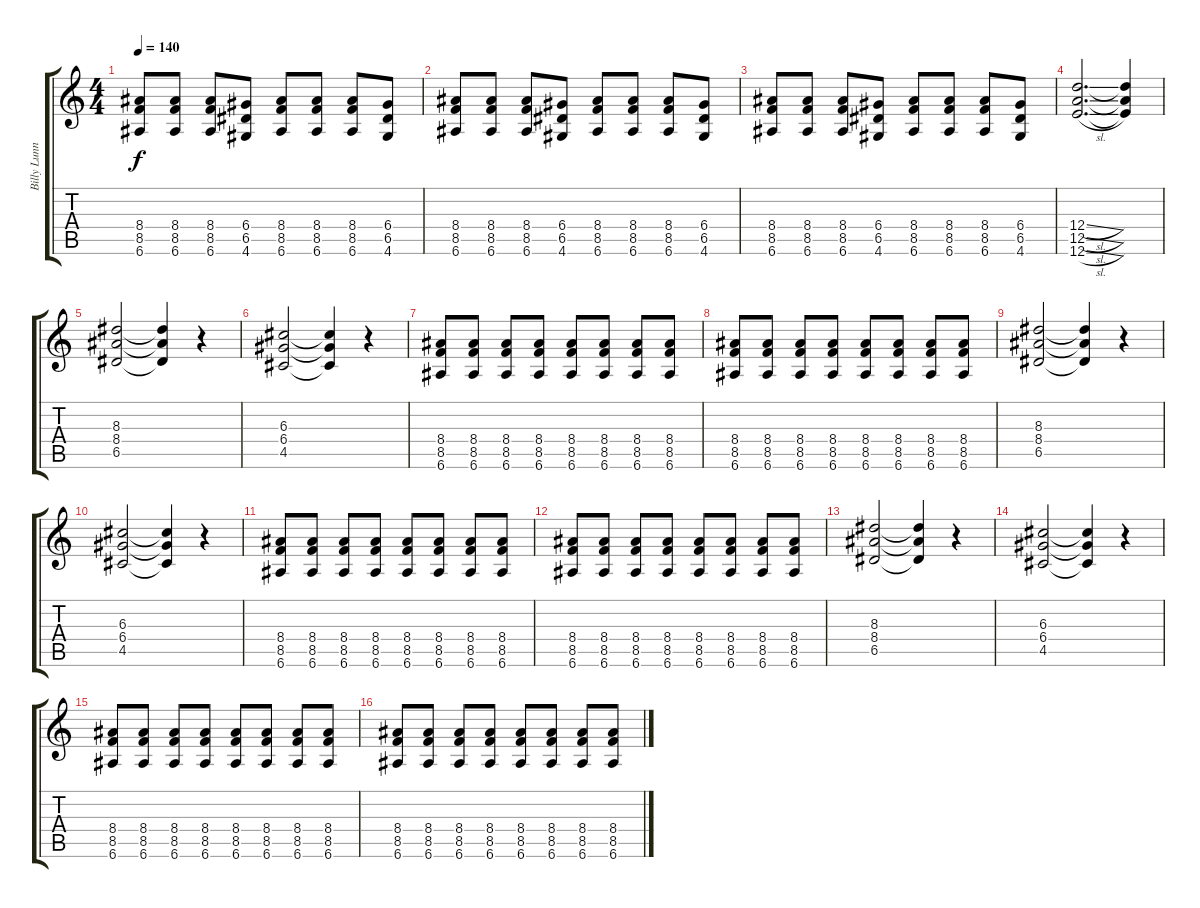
\track ("Billy Lunn (mutted)" "Billy Lunn") {instrument overdrivenguitar}
\staff {score tabs}
\tuning (E4 B3 G3 D3 A2 E2) {hide}
\ts (4 4)
\tempo 140
\clef g2
\ks c
(8.4 8.5 6.6).8{dy f} (8.4 8.5 6.6).8 (8.4 8.5 6.6).8 (6.4 6.5 4.6).8 (8.4 8.5 6.6).8 (8.4 8.5 6.6).8 (8.4 8.5 6.6).8 (6.4 6.5 4.6).8 |
(8.4 8.5 6.6).8 (8.4 8.5 6.6).8 (8.4 8.5 6.6).8 (6.4 6.5 4.6).8 (8.4 8.5 6.6).8 (8.4 8.5 6.6).8 (8.4 8.5 6.6).8 (6.4 6.5 4.6).8 |
(8.4 8.5 6.6).8 (8.4 8.5 6.6).8 (8.4 8.5 6.6).8 (6.4 6.5 4.6).8 (8.4 8.5 6.6).8 (8.4 8.5 6.6).8 (8.4 8.5 6.6).8 (6.4 6.5 4.6).8 |
(12.4{sl} 12.5{sl} 12.6{sl}).2{d} (12.4{t} 12.5{t} 12.6{t}).4 |
(8.3 8.4 6.5).2 (8.3{t} 8.4{t} 6.5{t}).4 r.4 |
(6.3 6.4 4.5).2 (6.3{t} 6.4{t} 4.5{t}).4 r.4 |
(8.4 8.5 6.6).8 (8.4 8.5 6.6).8 (8.4 8.5 6.6).8 (8.4 8.5 6.6).8 (8.4 8.5 6.6).8 (8.4 8.5 6.6).8 (8.4 8.5 6.6).8 (8.4 8.5 6.6).8 |
(8.4 8.5 6.6).8 (8.4 8.5 6.6).8 (8.4 8.5 6.6).8 (8.4 8.5 6.6).8 (8.4 8.5 6.6).8 (8.4 8.5 6.6).8 (8.4 8.5 6.6).8 (8.4 8.5 6.6).8 |
(8.3 8.4 6.5).2 (8.3{t} 8.4{t} 6.5{t}).4 r.4 |
(6.3 6.4 4.5).2 (6.3{t} 6.4{t} 4.5{t}).4 r.4 |
(8.4 8.5 6.6).8 (8.4 8.5 6.6).8 (8.4 8.5 6.6).8 (8.4 8.5 6.6).8 (8.4 8.5 6.6).8 (8.4 8.5 6.6).8 (8.4 8.5 6.6).8 (8.4 8.5 6.6).8 |
(8.4 8.5 6.6).8 (8.4 8.5 6.6).8 (8.4 8.5 6.6).8 (8.4 8.5 6.6).8 (8.4 8.5 6.6).8 (8.4 8.5 6.6).8 (8.4 8.5 6.6).8 (8.4 8.5 6.6).8 |
(8.3 8.4 6.5).2 (8.3{t} 8.4{t} 6.5{t}).4 r.4 |
(6.3 6.4 4.5).2 (6.3{t} 6.4{t} 4.5{t}).4 r.4 |
(8.4 8.5 6.6).8 (8.4 8.5 6.6).8 (8.4 8.5 6.6).8 (8.4 8.5 6.6).8 (8.4 8.5 6.6).8 (8.4 8.5 6.6).8 (8.4 8.5 6.6).8 (8.4 8.5 6.6).8 |
(8.4 8.5 6.6).8 (8.4 8.5 6.6).8 (8.4 8.5 6.6).8 (8.4 8.5 6.6).8 (8.4 8.5 6.6).8 (8.4 8.5 6.6).8 (8.4 8.5 6.6).8 (8.4 8.5 6.6).8
